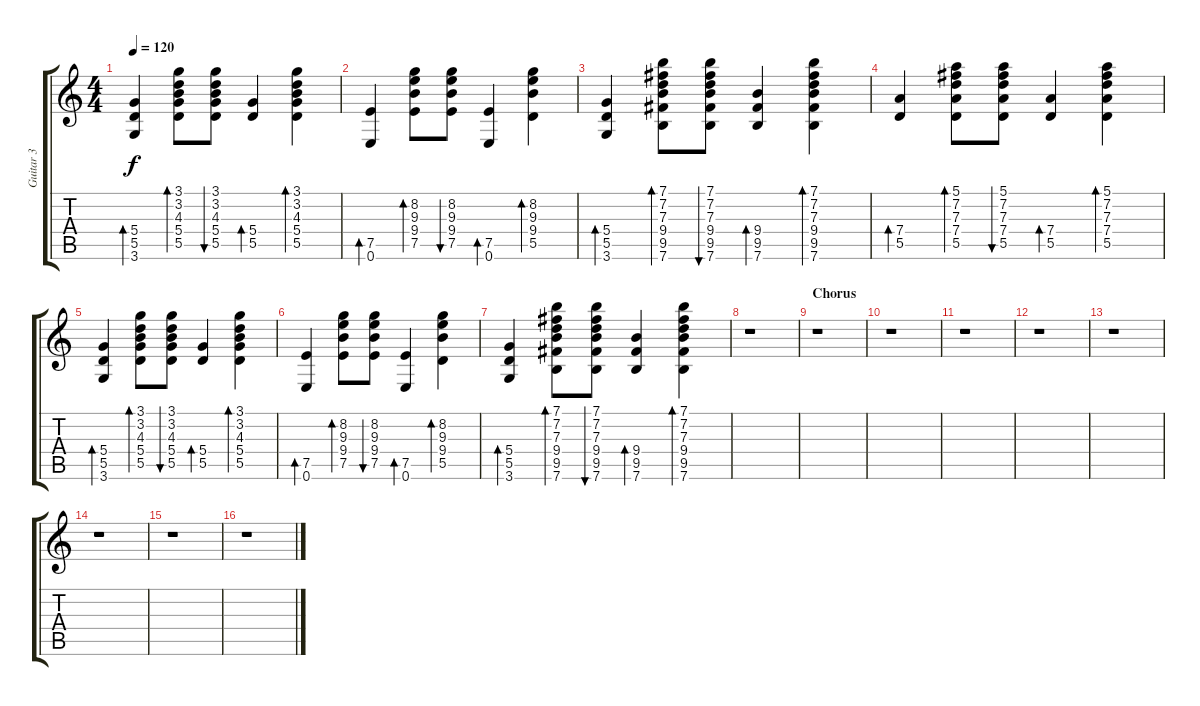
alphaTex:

\track ("Guitar 3" "Guitar 3") {instrument acousticguitarsteel}
\staff {score tabs}
\tuning (E4 B3 G3 D3 A2 E2) {hide}
\ts (4 4)
\tempo 120
\clef g2
\ks c
(5.4 5.5 3.6).4{bd 30 dy f volume 4 balance 3} (3.1 3.2 4.3 5.4 5.5).8{bd 30 volume 6} (3.1 3.2 4.3 5.4 5.5).8{bu 30} (5.4 5.5).4{bd 30} (3.1 3.2 4.3 5.4 5.5).4{bd 30} |
(7.5 0.6).4{bd 30} (8.2 9.3 9.4 7.5).8{bd 30} (8.2 9.3 9.4 7.5).8{bu 30} (7.5 0.6).4{bd 30} (8.2 9.3 9.4 5.5).4{bd 30} |
(5.4 5.5 3.6).4{bd 30} (7.1 7.2 7.3 9.4 9.5 7.6).8{bd 30} (7.1 7.2 7.3 9.4 9.5 7.6).8{bu 30} (9.4 9.5 7.6).4{bd 30} (7.1 7.2 7.3 9.4 9.5 7.6).4{bd 30} |
(7.4 5.5).4{bd 30} (5.1 7.2 7.3 7.4 5.5).8{bd 30} (5.1 7.2 7.3 7.4 5.5).8{bu 30} (7.4 5.5).4{bd 30} (5.1 7.2 7.3 7.4 5.5).4{bd 30} |
(5.4 5.5 3.6).4{bd 30} (3.1 3.2 4.3 5.4 5.5).8{bd 30} (3.1 3.2 4.3 5.4 5.5).8{bu 30} (5.4 5.5).4{bd 30} (3.1 3.2 4.3 5.4 5.5).4{bd 30} |
(7.5 0.6).4{bd 30} (8.2 9.3 9.4 7.5).8{bd 30} (8.2 9.3 9.4 7.5).8{bu 30} (7.5 0.6).4{bd 30} (8.2 9.3 9.4 5.5).4{bd 30} |
(5.4 5.5 3.6).4{bd 30} (7.1 7.2 7.3 9.4 9.5 7.6).8{bd 30} (7.1 7.2 7.3 9.4 9.5 7.6).8{bu 30} (9.4 9.5 7.6).4{bd 30} (7.1 7.2 7.3 9.4 9.5 7.6).4{bd 30} |
r.1 |
\section ("" "Chorus")
r.1 |
r.1 |
r.1 |
r.1 |
r.1 |
r.1 |
r.1 |
r.1
